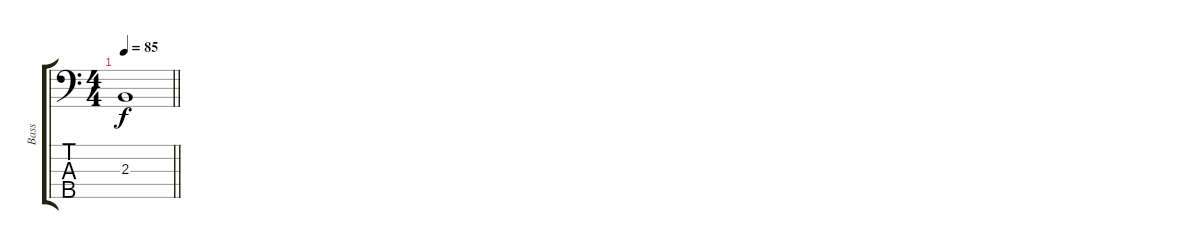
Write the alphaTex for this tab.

\track ("Bass" "Bass") {instrument electricbassfinger}
\staff {score tabs}
\tuning (G2 D2 A1 E1 B0) {hide}
\ts (4 4)
\tempo 85
\clef f4
\barLineRight lightlight
\ks c
2.3.1{dy f}
